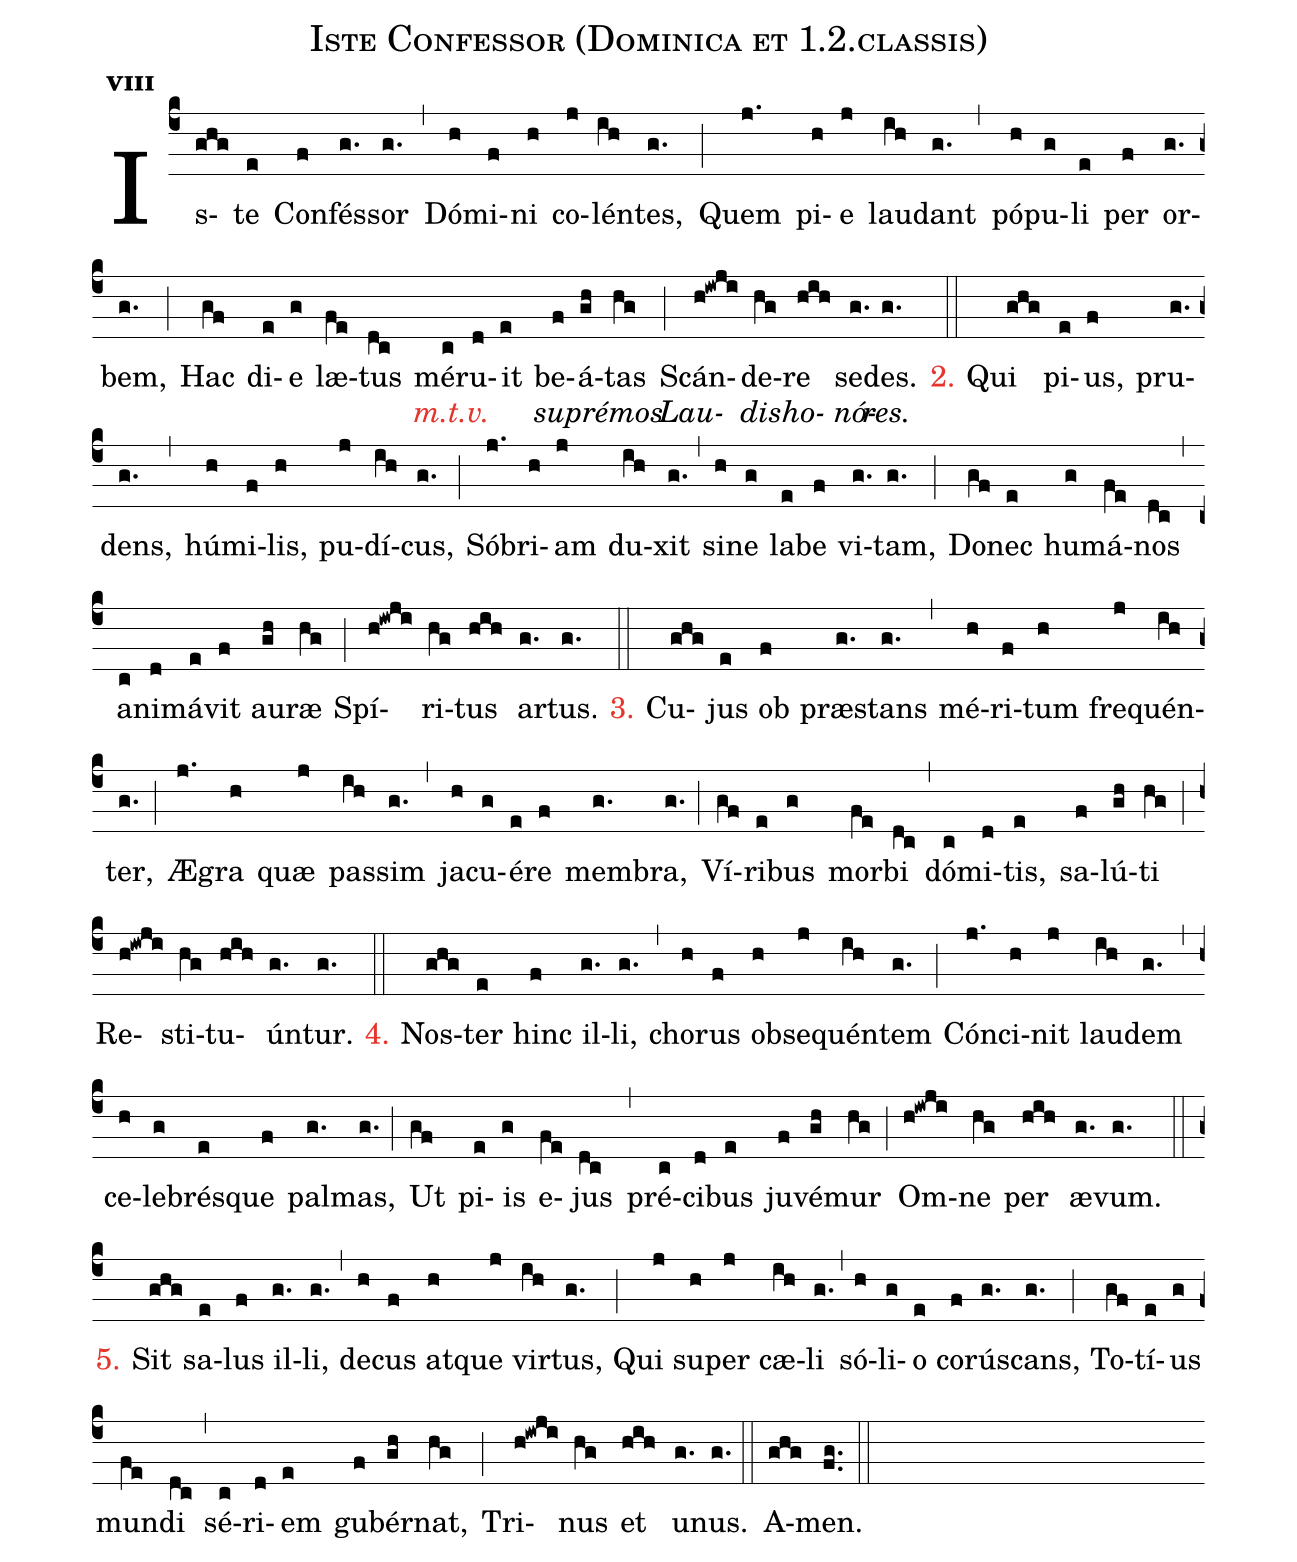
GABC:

name:Iste Confessor (Dominica et 1.2.classis);
office-part:hy;
mode:8;
%%
initial-style: 1;
name: Iste Confessor;
mode: 8;
office-part: Hymnus;
annotation: Hymn.;
annotation: viii;
nabc-lines:1;
%%
(c4) Is(ghg)te(e) Con(f)fés(g.)sor(g.) (,) Dó(h)mi(f)ni(h) co(j)lén(ih)tes,(g.) (;)
Quem(j.) pi(h)e(j) lau(ih)dant(g.) (,) pó(h)pu(g)li(e) per(f) or(g.)bem,(g.) (;)
Hac(gf) di(e)e(g) læ(fe)tus(dc) mé[<c>m.t.v.</c>](c)ru(d)it(e) be[suprémos](f)á(gh)tas(hg) (;)
Scán[Lau-](h!iwji)de[dis](hg)re[ho-](hih) se[nó-](g.)des.[res.](g.) (::)

<c>2.</c> Qui(ghg) pi(e)us,(f) pru(g.)dens,(g.) (,) hú(h)mi(f)lis,(h) pu(j)dí(ih)cus,(g.) (;)
Só(j.)bri(h)am(j) du(ih)xit(g.) (,) si(h)ne(g) la(e)be(f) vi(g.)tam,(g.) (;)
Do(gf)nec(e) hu(g)má(fe)nos(dc) (,) a(c)ni(d)má(e)vit(f) au(gh)ræ(hg) (;)
Spí(h!iwji)ri(hg)tus(hih) ar(g.)tus.(g.) (::)

<c>3.</c> Cu(ghg)jus(e) ob(f) præ(g.)stans(g.) (,) mé(h)ri(f)tum(h) fre(j)quén(ih)ter,(g.) (;)
Æ(j.)gra(h) quæ(j) pas(ih)sim(g.) (,) ja(h)cu(g)é(e)re(f) mem(g.)bra,(g.) (;)
Ví(gf)ri(e)bus(g) mor(fe)bi(dc) (,) dó(c)mi(d)tis,(e) sa(f)lú(gh)ti(hg) (;)
Re(h!iwji)sti(hg)tu(hih)ún(g.)tur.(g.) (::)

<c>4.</c> Nos(ghg)ter(e) hinc(f) il(g.)li,(g.) (,) cho(h)rus(f) ob(h)se(j)quén(ih)tem(g.) (;)
Cón(j.)ci(h)nit(j) lau(ih)dem(g.) (,) ce(h)le(g)brés(e)que(f) pal(g.)mas,(g.) (;)
Ut(gf) pi(e)is(g) e(fe)jus(dc) (,) pré(c)ci(d)bus(e) ju(f)vé(gh)mur(hg) (;)
Om(h!iwji)ne(hg) per(hih) æ(g.)vum.(g.) (::)

<c>5.</c> Sit(ghg) sa(e)lus(f) il(g.)li,(g.) (,) de(h)cus(f) at(h)que(j) vir(ih)tus,(g.) (;)
Qui(j) su(h)per(j) cæ(ih)li(g.) (,) só(h)li(g)o(e) co(f)rús(g.)cans,(g.) (;)
To(gf)tí(e)us(g) mun(fe)di(dc) (,) sé(c)ri(d)em(e) gu(f)bér(gh)nat,(hg) (;)
Tri(h!iwji)nus(hg) et(hih) u(g.)nus.(g.) (::)

A(ghg)men.(fg..) (::)
